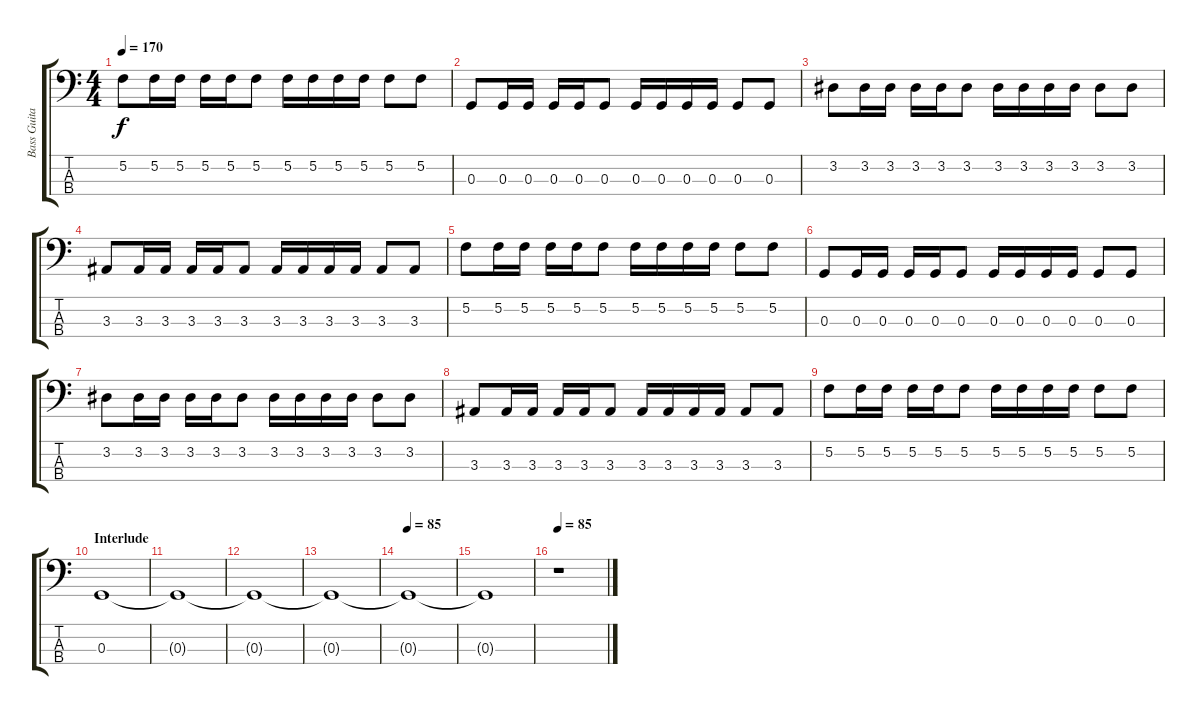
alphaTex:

\track ("Bass Guitar" "Bass Guita") {instrument electricbasspick}
\staff {score tabs}
\tuning (F2 C2 G1 D1) {hide}
\ts (4 4)
\tempo 170
\clef f4
\ks c
5.2.8{dy f} 5.2.16 5.2.16 5.2.16 5.2.16 5.2.8 5.2.16 5.2.16 5.2.16 5.2.16 5.2.8 5.2.8 |
0.3.8 0.3.16 0.3.16 0.3.16 0.3.16 0.3.8 0.3.16 0.3.16 0.3.16 0.3.16 0.3.8 0.3.8 |
3.2.8 3.2.16 3.2.16 3.2.16 3.2.16 3.2.8 3.2.16 3.2.16 3.2.16 3.2.16 3.2.8 3.2.8 |
3.3.8 3.3.16 3.3.16 3.3.16 3.3.16 3.3.8 3.3.16 3.3.16 3.3.16 3.3.16 3.3.8 3.3.8 |
5.2.8 5.2.16 5.2.16 5.2.16 5.2.16 5.2.8 5.2.16 5.2.16 5.2.16 5.2.16 5.2.8 5.2.8 |
0.3.8 0.3.16 0.3.16 0.3.16 0.3.16 0.3.8 0.3.16 0.3.16 0.3.16 0.3.16 0.3.8 0.3.8 |
3.2.8 3.2.16 3.2.16 3.2.16 3.2.16 3.2.8 3.2.16 3.2.16 3.2.16 3.2.16 3.2.8 3.2.8 |
3.3.8 3.3.16 3.3.16 3.3.16 3.3.16 3.3.8 3.3.16 3.3.16 3.3.16 3.3.16 3.3.8 3.3.8 |
5.2.8 5.2.16 5.2.16 5.2.16 5.2.16 5.2.8 5.2.16 5.2.16 5.2.16 5.2.16 5.2.8 5.2.8 |
\section ("" "Interlude")
0.3.1 |
0.3{t}.1 |
0.3{t}.1 |
0.3{t}.1 |
\tempo 85
0.3{t}.1 |
0.3{t}.1 |
\tempo 85
r.1
